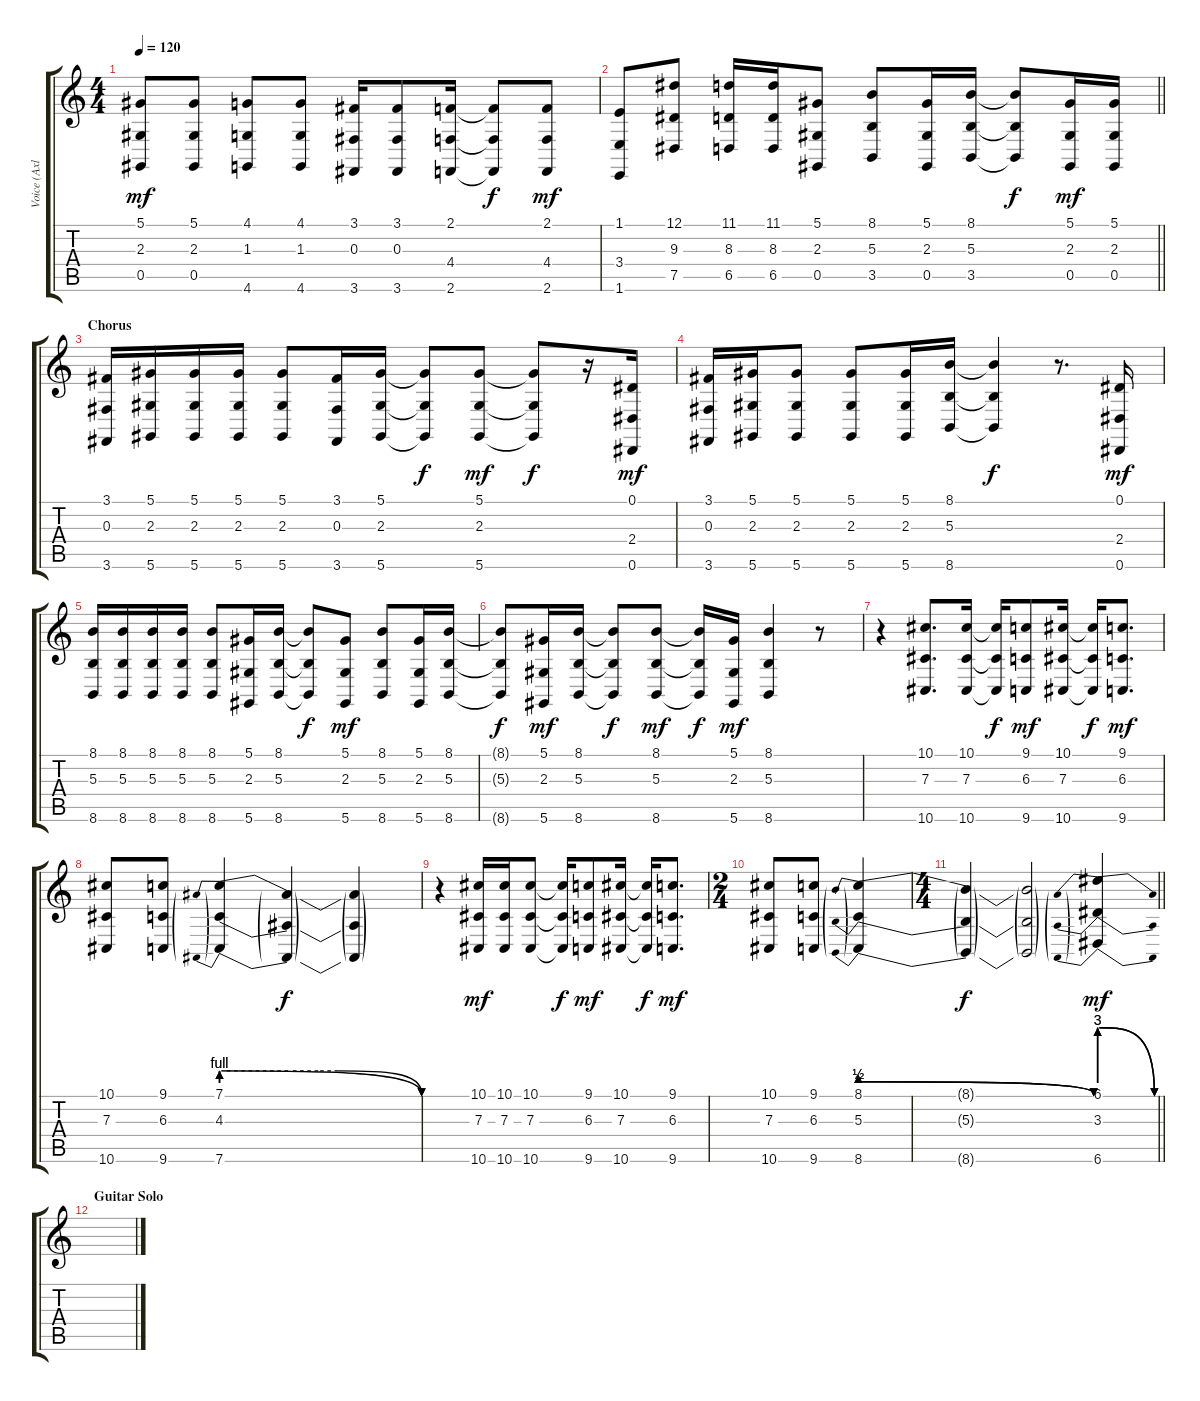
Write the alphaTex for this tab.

\track ("Voice (Axl)" "Voice (Axl") {instrument lead2sawtooth}
\staff {score tabs}
\tuning (Eb4 Bb3 Gb3 Db3 Ab2 Eb2) {hide}
\ts (4 4)
\tempo 120
\clef g2
\ks c
(5.1 2.3 0.5).8{dy mf} (5.1 2.3 0.5).8 (4.1 1.3 4.6).8 (4.1 1.3 4.6).8 (3.1 0.3 3.6).16 (3.1 0.3 3.6).8 (2.1 4.4 2.6).16 (2.1{t} 4.4{t} 2.6{t}).8{dy f} (2.1 4.4 2.6).8{dy mf} |
\barLineRight lightlight
(1.1 3.4 1.6).8 (12.1 9.3 7.5).8 (11.1 8.3 6.5).16 (11.1 8.3 6.5).16 (5.1 2.3 0.5).8 (8.1 5.3 3.5).8 (5.1 2.3 0.5).16 (8.1 5.3 3.5).16 (8.1{t} 5.3{t} 3.5{t}).8{dy f} (5.1 2.3 0.5).16{dy mf} (5.1 2.3 0.5).16 |
\section ("" "Chorus")
(3.1 0.3 3.6).16 (5.1 2.3 5.6).16 (5.1 2.3 5.6).16 (5.1 2.3 5.6).16 (5.1 2.3 5.6).8 (3.1 0.3 3.6).16 (5.1 2.3 5.6).16 (5.1{t} 2.3{t} 5.6{t}).8{dy f} (5.1 2.3 5.6).8{dy mf} (5.1{t} 2.3{t} 5.6{t}).8{dy f} r.16 (0.1 2.4 0.6).16{dy mf} |
(3.1 0.3 3.6).16 (5.1 2.3 5.6).16 (5.1 2.3 5.6).8 (5.1 2.3 5.6).8 (5.1 2.3 5.6).16 (8.1 5.3 8.6).16 (8.1{t} 5.3{t} 8.6{t}).4{dy f} r.8{d} (0.1 2.4 0.6).16{dy mf} |
(8.1 5.3 8.6).16 (8.1 5.3 8.6).16 (8.1 5.3 8.6).16 (8.1 5.3 8.6).16 (8.1 5.3 8.6).8 (5.1 2.3 5.6).16 (8.1 5.3 8.6).16 (8.1{t} 5.3{t} 8.6{t}).8{dy f} (5.1 2.3 5.6).8{dy mf} (8.1 5.3 8.6).8 (5.1 2.3 5.6).16 (8.1 5.3 8.6).16 |
(8.1{t} 5.3{t} 8.6{t}).8{dy f} (5.1 2.3 5.6).16{dy mf} (8.1 5.3 8.6).16 (8.1{t} 5.3{t} 8.6{t}).8{dy f} (8.1 5.3 8.6).8{dy mf} (8.1{t} 5.3{t} 8.6{t}).16{dy f} (5.1 2.3 5.6).16{dy mf} (8.1 5.3 8.6).4 r.8 |
r.4 (10.1 7.3 10.6).8{d} (10.1 7.3 10.6).16 (10.1{t} 7.3{t} 10.6{t}).16{dy f} (9.1 6.3 9.6).8{dy mf} (10.1 7.3 10.6).16 (10.1{t} 7.3{t} 10.6{t}).16{dy f} (9.1 6.3 9.6).8{d dy mf} |
(10.1 7.3 10.6).8 (9.1 6.3 9.6).8 (7.1{be (prebendrelease 0 4 60 0)} 4.3{be (custom 0 4 20 4 29 4 35 4 60 0)} 7.6{be (prebendrelease 0 4 60 0)}).4 (7.1{t} 4.3{t} 7.6{t}).4{dy f} (7.1{t} 4.3{t} 7.6{t}).4 |
r.4 (10.1 7.3 10.6).16{dy mf} (10.1 7.3 10.6).16 (10.1 7.3 10.6).8 (10.1{t} 7.3{t} 10.6{t}).16{dy f} (9.1 6.3 9.6).8{dy mf} (10.1 7.3 10.6).16 (10.1{t} 7.3{t} 10.6{t}).16{dy f} (9.1 6.3 9.6).8{d dy mf} |
\ts (2 4)
(10.1 7.3 10.6).8 (9.1 6.3 9.6).8 (8.1{be (prebendrelease 0 2 60 0)} 5.3{be (prebendrelease 0 2 60 0)} 8.6{be (prebendrelease 0 2 60 0)}).4 |
\ts (4 4)
\barLineRight lightlight
(8.1{t} 5.3{t} 8.6{t}).4{dy f} (8.1{t} 5.3{t} 8.6{t}).2 (6.1{be (prebendrelease 0 12 60 0)} 3.3{be (prebendrelease 0 12 60 0)} 6.6{be (prebendrelease 0 12 60 0)}).4{dy mf} |
\section ("" "Guitar Solo")
